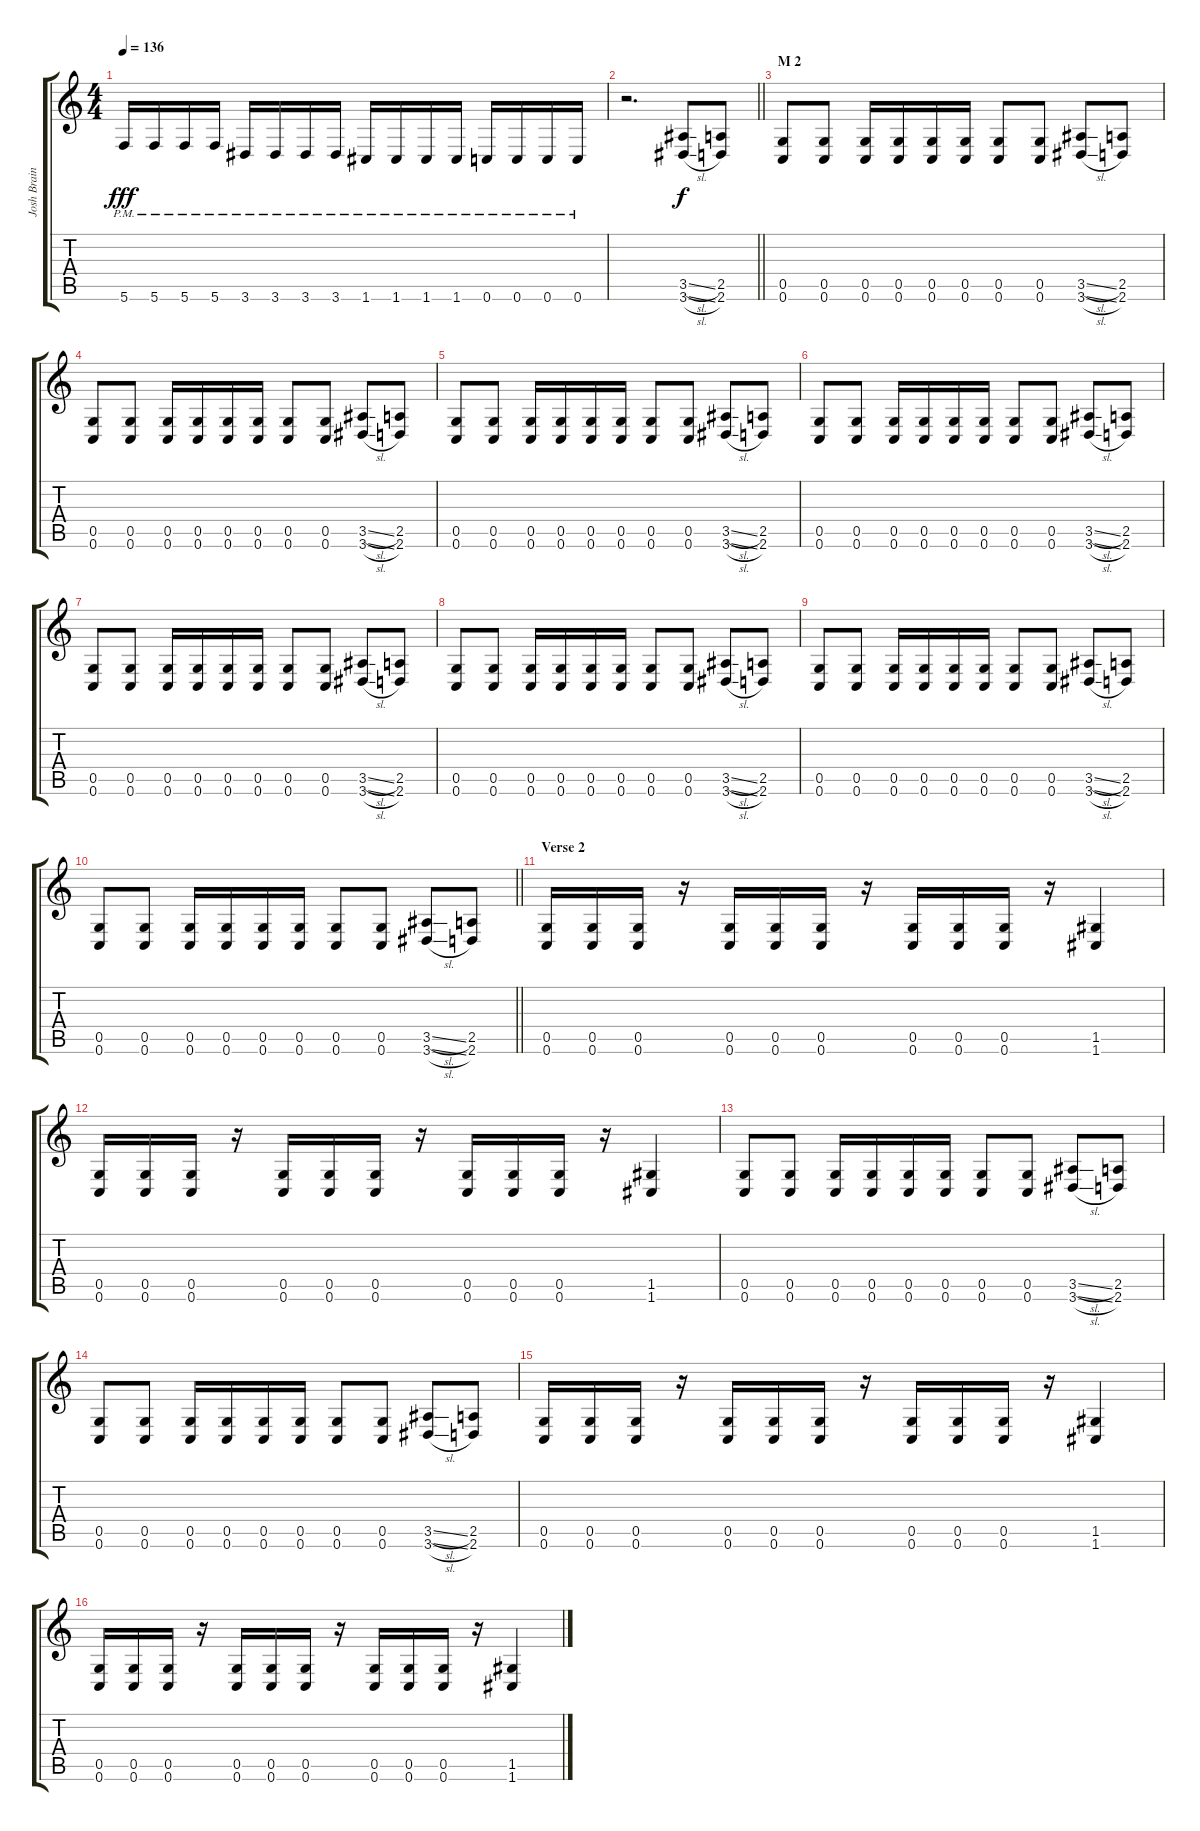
\track ("Josh Brainard" "Josh Brain") {instrument distortionguitar}
\staff {score tabs}
\tuning (D4 A3 F3 C3 G2 C2) {hide}
\ts (4 4)
\tempo 136
\clef g2
\ks c
5.6{pm}.16{dy fff} 5.6{pm}.16 5.6{pm}.16 5.6{pm}.16 3.6{pm}.16 3.6{pm}.16 3.6{pm}.16 3.6{pm}.16 1.6{pm}.16 1.6{pm}.16 1.6{pm}.16 1.6{pm}.16 0.6{pm}.16 0.6{pm}.16 0.6{pm}.16 0.6{pm}.16 |
\barLineRight lightlight
r.2{d} (3.5{sl} 3.6{sl}).8{dy f} (2.5 2.6).8 |
\section ("" "M 2")
(0.5 0.6).8 (0.5 0.6).8 (0.5 0.6).16 (0.5 0.6).16 (0.5 0.6).16 (0.5 0.6).16 (0.5 0.6).8 (0.5 0.6).8 (3.5{sl} 3.6{sl}).8 (2.5 2.6).8 |
(0.5 0.6).8 (0.5 0.6).8 (0.5 0.6).16 (0.5 0.6).16 (0.5 0.6).16 (0.5 0.6).16 (0.5 0.6).8 (0.5 0.6).8 (3.5{sl} 3.6{sl}).8 (2.5 2.6).8 |
(0.5 0.6).8 (0.5 0.6).8 (0.5 0.6).16 (0.5 0.6).16 (0.5 0.6).16 (0.5 0.6).16 (0.5 0.6).8 (0.5 0.6).8 (3.5{sl} 3.6{sl}).8 (2.5 2.6).8 |
(0.5 0.6).8 (0.5 0.6).8 (0.5 0.6).16 (0.5 0.6).16 (0.5 0.6).16 (0.5 0.6).16 (0.5 0.6).8 (0.5 0.6).8 (3.5{sl} 3.6{sl}).8 (2.5 2.6).8 |
(0.5 0.6).8 (0.5 0.6).8 (0.5 0.6).16 (0.5 0.6).16 (0.5 0.6).16 (0.5 0.6).16 (0.5 0.6).8 (0.5 0.6).8 (3.5{sl} 3.6{sl}).8 (2.5 2.6).8 |
(0.5 0.6).8 (0.5 0.6).8 (0.5 0.6).16 (0.5 0.6).16 (0.5 0.6).16 (0.5 0.6).16 (0.5 0.6).8 (0.5 0.6).8 (3.5{sl} 3.6{sl}).8 (2.5 2.6).8 |
(0.5 0.6).8 (0.5 0.6).8 (0.5 0.6).16 (0.5 0.6).16 (0.5 0.6).16 (0.5 0.6).16 (0.5 0.6).8 (0.5 0.6).8 (3.5{sl} 3.6{sl}).8 (2.5 2.6).8 |
\barLineRight lightlight
(0.5 0.6).8 (0.5 0.6).8 (0.5 0.6).16 (0.5 0.6).16 (0.5 0.6).16 (0.5 0.6).16 (0.5 0.6).8 (0.5 0.6).8 (3.5{sl} 3.6{sl}).8 (2.5 2.6).8 |
\section ("" "Verse 2")
(0.5 0.6).16 (0.5 0.6).16 (0.5 0.6).16 r.16 (0.5 0.6).16 (0.5 0.6).16 (0.5 0.6).16 r.16 (0.5 0.6).16 (0.5 0.6).16 (0.5 0.6).16 r.16 (1.5 1.6).4 |
(0.5 0.6).16 (0.5 0.6).16 (0.5 0.6).16 r.16 (0.5 0.6).16 (0.5 0.6).16 (0.5 0.6).16 r.16 (0.5 0.6).16 (0.5 0.6).16 (0.5 0.6).16 r.16 (1.5 1.6).4 |
(0.5 0.6).8 (0.5 0.6).8 (0.5 0.6).16 (0.5 0.6).16 (0.5 0.6).16 (0.5 0.6).16 (0.5 0.6).8 (0.5 0.6).8 (3.5{sl} 3.6{sl}).8 (2.5 2.6).8 |
(0.5 0.6).8 (0.5 0.6).8 (0.5 0.6).16 (0.5 0.6).16 (0.5 0.6).16 (0.5 0.6).16 (0.5 0.6).8 (0.5 0.6).8 (3.5{sl} 3.6{sl}).8 (2.5 2.6).8 |
(0.5 0.6).16 (0.5 0.6).16 (0.5 0.6).16 r.16 (0.5 0.6).16 (0.5 0.6).16 (0.5 0.6).16 r.16 (0.5 0.6).16 (0.5 0.6).16 (0.5 0.6).16 r.16 (1.5 1.6).4 |
(0.5 0.6).16 (0.5 0.6).16 (0.5 0.6).16 r.16 (0.5 0.6).16 (0.5 0.6).16 (0.5 0.6).16 r.16 (0.5 0.6).16 (0.5 0.6).16 (0.5 0.6).16 r.16 (1.5 1.6).4
